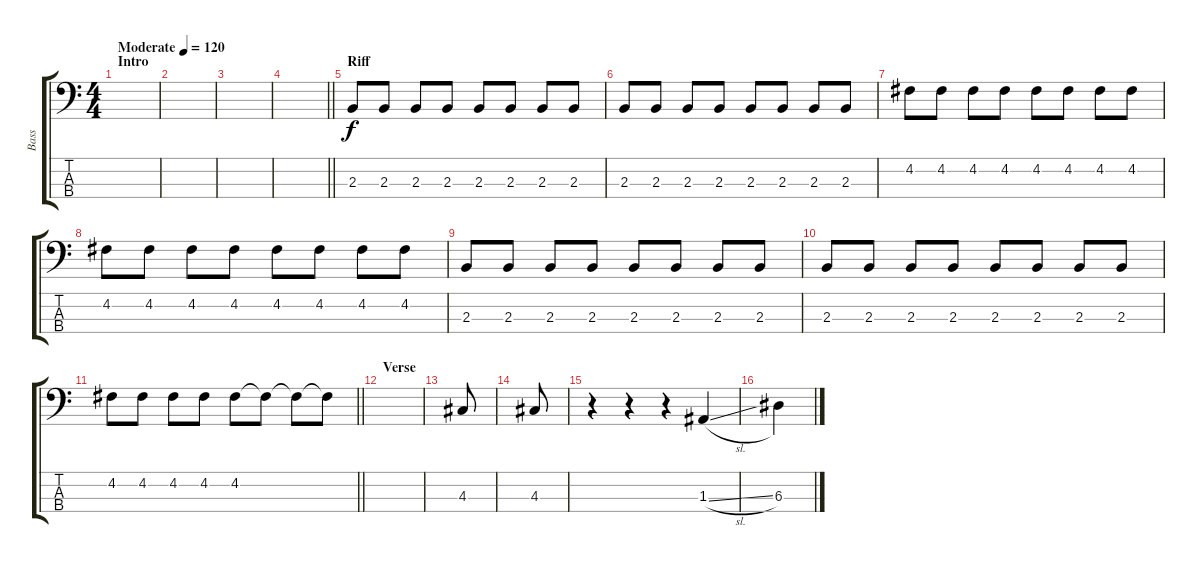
\track ("Bass" "Bass") {mute instrument electricbasspick}
\staff {score tabs}
\tuning (G2 D2 A1 E1) {hide}
\ts (4 4)
\section ("" "Intro")
\tempo (120 "Moderate")
\clef f4
\ks c
|
|
|
\barLineRight lightlight
|
\section ("" "Riff")
2.3.8 2.3.8 2.3.8 2.3.8 2.3.8 2.3.8 2.3.8 2.3.8 |
2.3.8 2.3.8 2.3.8 2.3.8 2.3.8 2.3.8 2.3.8 2.3.8 |
4.2.8 4.2.8 4.2.8 4.2.8 4.2.8 4.2.8 4.2.8 4.2.8 |
4.2.8 4.2.8 4.2.8 4.2.8 4.2.8 4.2.8 4.2.8 4.2.8 |
2.3.8 2.3.8 2.3.8 2.3.8 2.3.8 2.3.8 2.3.8 2.3.8 |
2.3.8 2.3.8 2.3.8 2.3.8 2.3.8 2.3.8 2.3.8 2.3.8 |
\barLineRight lightlight
4.2.8 4.2.8 4.2.8 4.2.8 4.2.8 4.2{t}.8 4.2{t}.8 4.2{t}.8 |
\section ("" "Verse")
|
4.3.8 |
4.3.8 |
r.4 r.4 r.4 1.3{sl}.4 |
6.3.4
